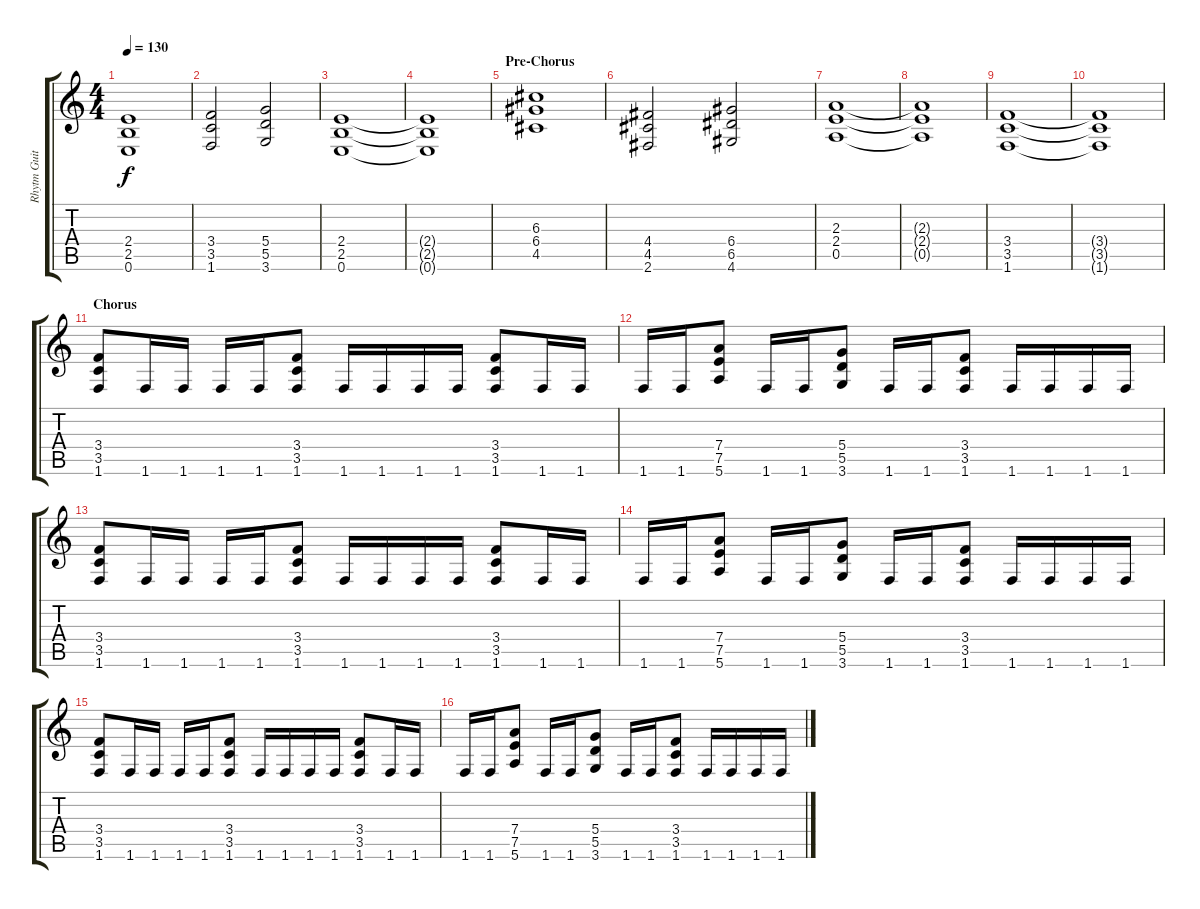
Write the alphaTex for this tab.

\track ("Rhytm Guitar" "Rhytm Guit") {instrument distortionguitar}
\staff {score tabs}
\tuning (E4 B3 G3 D3 A2 E2) {hide}
\ts (4 4)
\tempo 130
\clef g2
\ks c
(2.4 2.5 0.6).1{dy f} |
(3.4 3.5 1.6).2 (5.4 5.5 3.6).2 |
(2.4 2.5 0.6).1 |
(2.4{t} 2.5{t} 0.6{t}).1 |
\section ("" "Pre-Chorus")
(6.3 6.4 4.5).1 |
(4.4 4.5 2.6).2 (6.4 6.5 4.6).2 |
(2.3 2.4 0.5).1 |
(2.3{t} 2.4{t} 0.5{t}).1 |
(3.4 3.5 1.6).1 |
(3.4{t} 3.5{t} 1.6{t}).1 |
\section ("" "Chorus")
(3.4 3.5 1.6).8 1.6.16 1.6.16 1.6.16 1.6.16 (3.4 3.5 1.6).8 1.6.16 1.6.16 1.6.16 1.6.16 (3.4 3.5 1.6).8 1.6.16 1.6.16 |
1.6.16 1.6.16 (7.4 7.5 5.6).8 1.6.16 1.6.16 (5.4 5.5 3.6).8 1.6.16 1.6.16 (3.4 3.5 1.6).8 1.6.16 1.6.16 1.6.16 1.6.16 |
(3.4 3.5 1.6).8 1.6.16 1.6.16 1.6.16 1.6.16 (3.4 3.5 1.6).8 1.6.16 1.6.16 1.6.16 1.6.16 (3.4 3.5 1.6).8 1.6.16 1.6.16 |
1.6.16 1.6.16 (7.4 7.5 5.6).8 1.6.16 1.6.16 (5.4 5.5 3.6).8 1.6.16 1.6.16 (3.4 3.5 1.6).8 1.6.16 1.6.16 1.6.16 1.6.16 |
(3.4 3.5 1.6).8 1.6.16 1.6.16 1.6.16 1.6.16 (3.4 3.5 1.6).8 1.6.16 1.6.16 1.6.16 1.6.16 (3.4 3.5 1.6).8 1.6.16 1.6.16 |
1.6.16 1.6.16 (7.4 7.5 5.6).8 1.6.16 1.6.16 (5.4 5.5 3.6).8 1.6.16 1.6.16 (3.4 3.5 1.6).8 1.6.16 1.6.16 1.6.16 1.6.16
